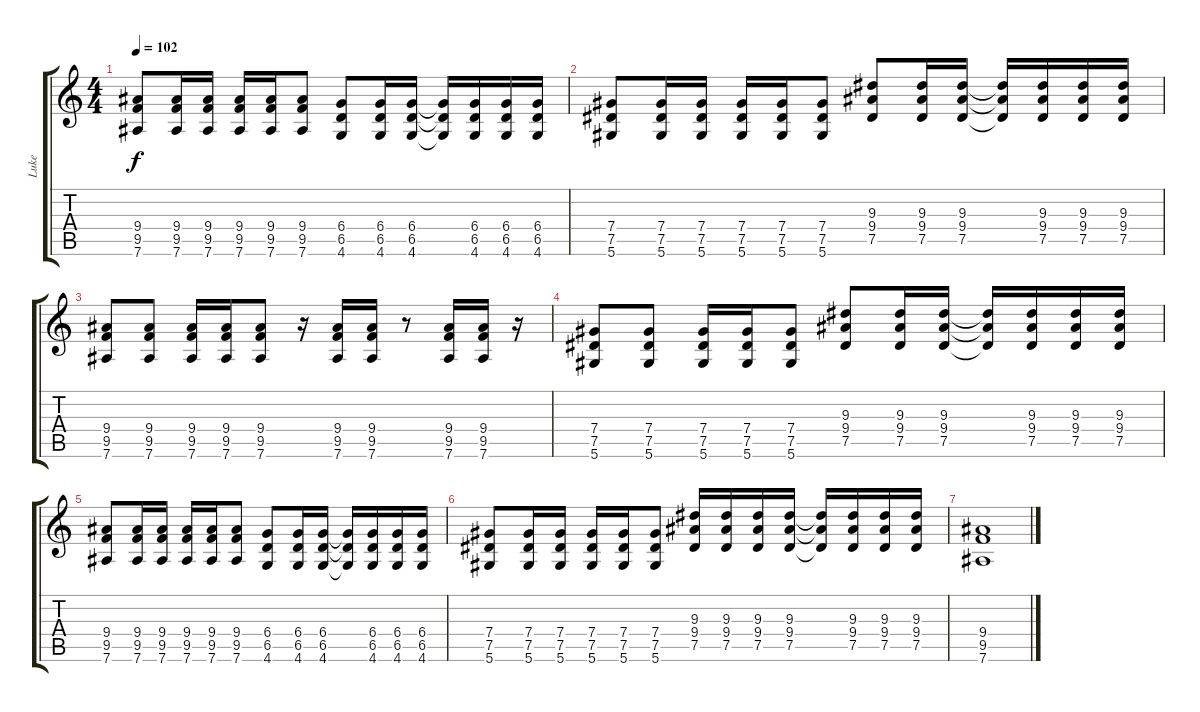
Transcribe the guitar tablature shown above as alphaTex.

\track ("Luke" "Luke") {instrument distortionguitar}
\staff {score tabs}
\tuning (Eb4 Bb3 Gb3 Db3 Ab2 Eb2) {hide}
\ts (4 4)
\tempo 102
\clef g2
\ks c
(9.4 9.5 7.6).8{dy f} (9.4 9.5 7.6).16 (9.4 9.5 7.6).16 (9.4 9.5 7.6).16 (9.4 9.5 7.6).16 (9.4 9.5 7.6).8 (6.4 6.5 4.6).8 (6.4 6.5 4.6).16 (6.4 6.5 4.6).16 (6.4{t} 6.5{t} 4.6{t}).16 (6.4 6.5 4.6).16 (6.4 6.5 4.6).16 (6.4 6.5 4.6).16 |
(7.4 7.5 5.6).8 (7.4 7.5 5.6).16 (7.4 7.5 5.6).16 (7.4 7.5 5.6).16 (7.4 7.5 5.6).16 (7.4 7.5 5.6).8 (9.3 9.4 7.5).8 (9.3 9.4 7.5).16 (9.3 9.4 7.5).16 (9.3{t} 9.4{t} 7.5{t}).16 (9.3 9.4 7.5).16 (9.3 9.4 7.5).16 (9.3 9.4 7.5).16 |
(9.4 9.5 7.6).8 (9.4 9.5 7.6).8 (9.4 9.5 7.6).16 (9.4 9.5 7.6).16 (9.4 9.5 7.6).8 r.16 (9.4 9.5 7.6).16 (9.4 9.5 7.6).16 r.8 (9.4 9.5 7.6).16 (9.4 9.5 7.6).16 r.16 |
(7.4 7.5 5.6).8 (7.4 7.5 5.6).8 (7.4 7.5 5.6).16 (7.4 7.5 5.6).16 (7.4 7.5 5.6).8 (9.3 9.4 7.5).8 (9.3 9.4 7.5).16 (9.3 9.4 7.5).16 (9.3{t} 9.4{t} 7.5{t}).16 (9.3 9.4 7.5).16 (9.3 9.4 7.5).16 (9.3 9.4 7.5).16 |
(9.4 9.5 7.6).8 (9.4 9.5 7.6).16 (9.4 9.5 7.6).16 (9.4 9.5 7.6).16 (9.4 9.5 7.6).16 (9.4 9.5 7.6).8 (6.4 6.5 4.6).8 (6.4 6.5 4.6).16 (6.4 6.5 4.6).16 (6.4{t} 6.5{t} 4.6{t}).16 (6.4 6.5 4.6).16 (6.4 6.5 4.6).16 (6.4 6.5 4.6).16 |
(7.4 7.5 5.6).8 (7.4 7.5 5.6).16 (7.4 7.5 5.6).16 (7.4 7.5 5.6).16 (7.4 7.5 5.6).16 (7.4 7.5 5.6).8 (9.3 9.4 7.5).16 (9.3 9.4 7.5).16 (9.3 9.4 7.5).16 (9.3 9.4 7.5).16 (9.3{t} 9.4{t} 7.5{t}).16 (9.3 9.4 7.5).16 (9.3 9.4 7.5).16 (9.3 9.4 7.5).16 |
(9.4 9.5 7.6).1{volume 5}
